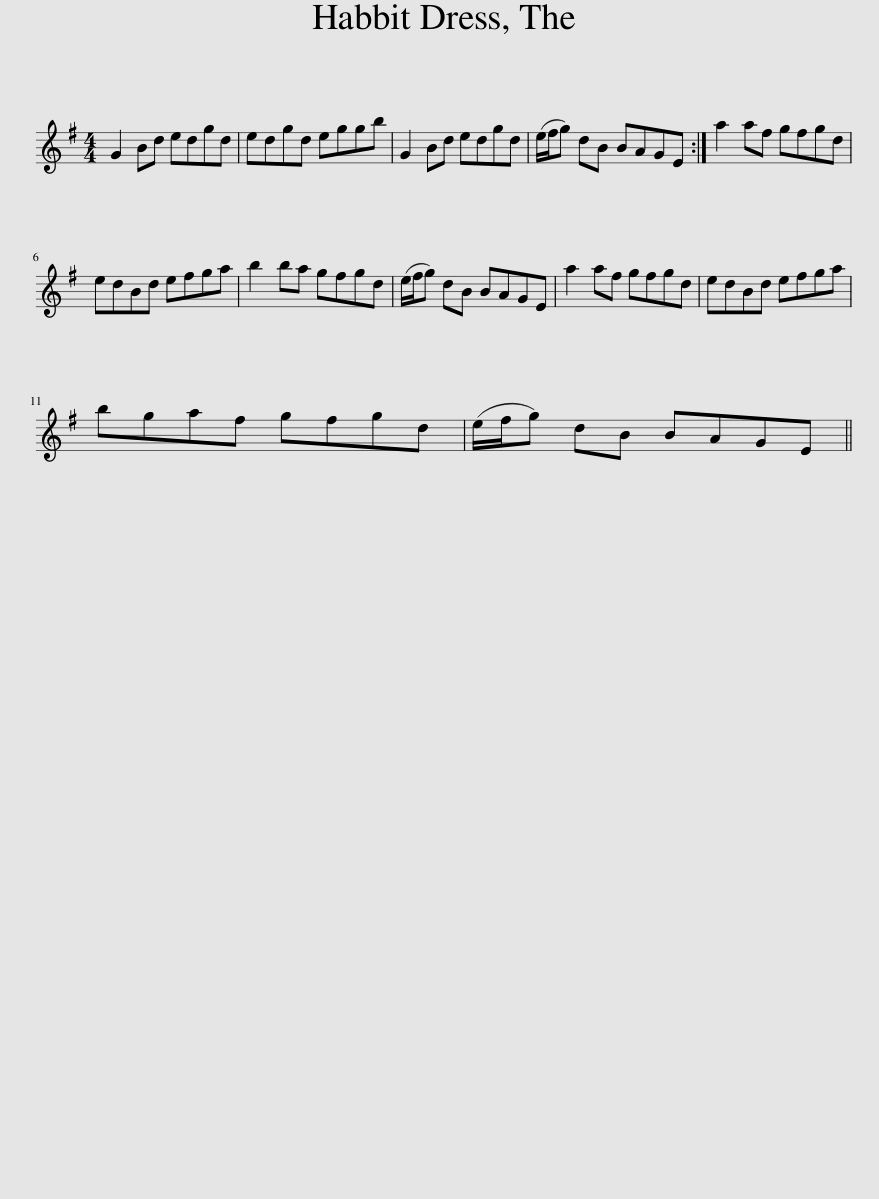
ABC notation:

X:1
L:1/8
M:4/4
I:linebreak $
K:G
V:1 treble
V:1
 G2 Bd edgd | edgd eggb | G2 Bd edgd | (e/f/g) dB BAGE :| a2 af gfgd |$ %5
 edBd efga | b2 ba gfgd | (e/f/g) dB BAGE | a2 af gfgd | edBd efga |$ %10
 bgaf gfgd | (e/f/g) dB BAGE || %12
